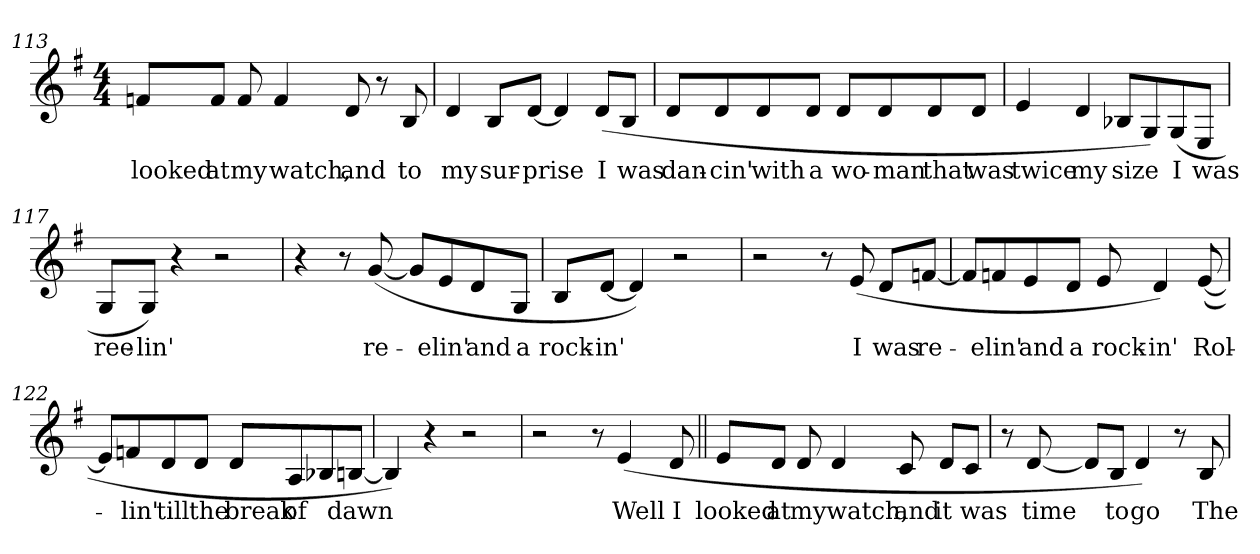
**kern	**text
*part1	*part1
*staff1	*staff1
*clefG2	*
*k[f#]	*
*G:	*
*M4/4	*
=113	=113
!	!LO:LY:b:color=#000000
8fni/L	looked
!	!LO:LY:b:color=#000000
8fi/J	at
!	!LO:LY:b:color=#000000
8fi/	my
!	!LO:LY:b:color=#000000
4fi/	watch,
!	!LO:LY:b:color=#000000
8di/	and
8r	.
!	!LO:LY:b:color=#000000
8Bi/	to
=114	=114
!	!LO:LY:b:color=#000000
4di/	my
!	!LO:LY:b:color=#000000
8Bi/L	sur-
!	!LO:LY:b:color=#000000
[8di/J	-prise
4di/]	.
!	!LO:LY:b:color=#000000
(8di/L	I
!	!LO:LY:b:color=#000000
8Bi/J	was
!!LO:LB:g=z
=115	=115
!	!LO:LY:b:color=#000000
8di/L	dan-
!	!LO:LY:b:color=#000000
8di/	-cin'
!	!LO:LY:b:color=#000000
8di/	with
!	!LO:LY:b:color=#000000
8di/J	a
!	!LO:LY:b:color=#000000
8di/L	wo-
!	!LO:LY:b:color=#000000
8di/	-man
!	!LO:LY:b:color=#000000
8di/	that
!	!LO:LY:b:color=#000000
8di/J	was
=116	=116
!	!LO:LY:b:color=#000000
4ei/	twice
!	!LO:LY:b:color=#000000
4di/	my
!	!LO:LY:b:color=#000000
8B-Xi/L	size
8Gi/)	.
!	!LO:LY:b:color=#000000
(8Gi/	I
!	!LO:LY:b:color=#000000
8Ei/J	was
=117	=117
!	!LO:LY:b:color=#000000
8Gi/L	ree-
!	!LO:LY:b:color=#000000
8Gi/J)	-lin'
4r	.
2r	.
=118	=118
4r	.
8r	.
!	!LO:LY:b:color=#000000
([8gi/	re-
8gi/L]	.
!	!LO:LY:b:color=#000000
8ei/	-elin'
!	!LO:LY:b:color=#000000
8di/	and
!	!LO:LY:b:color=#000000
8Gi/J	a
!!LO:LB:g=z
=119	=119
!	!LO:LY:b:color=#000000
8Bi/L	rock-
!	!LO:LY:b:color=#000000
[8di/J	-in'
4di/])	.
2r	.
=120	=120
2r	.
8r	.
!	!LO:LY:b:color=#000000
(8ei/	I
!	!LO:LY:b:color=#000000
8di/L	was
!	!LO:LY:b:color=#000000
[8fni/J	re-
=121	=121
8fi/L]	.
!	!LO:LY:b:color=#000000
8fni/	-elin'
!	!LO:LY:b:color=#000000
8ei/	and
!	!LO:LY:b:color=#000000
8di/J	a
!	!LO:LY:b:color=#000000
8ei/	rock-
!	!LO:LY:b:color=#000000
4di/)	-in'
!	!LO:LY:b:color=#000000
([8ei/	Rol-
=122	=122
8ei/L]	.
!	!LO:LY:b:color=#000000
8fni/	-lin'
!	!LO:LY:b:color=#000000
8di/	till
!	!LO:LY:b:color=#000000
8di/J	the
!	!LO:LY:b:color=#000000
8di/L	break
!	!LO:LY:b:color=#000000
8Ai/	of
8B-Xi/	.
!	!LO:LY:b:color=#000000
[8Bni/J	dawn
!!LO:LB:g=z
=123	=123
4Bi/])	.
4r	.
2r	.
=124	=124
2r	.
8r	.
!	!LO:LY:b:color=#000000
(4ei/	Well
!	!LO:LY:b:color=#000000
8di/	I
=125||	=125||
!	!LO:LY:b:color=#000000
8ei/L	looked
!	!LO:LY:b:color=#000000
8di/J	at
!	!LO:LY:b:color=#000000
8di/	my
!	!LO:LY:b:color=#000000
4di/	watch,
!	!LO:LY:b:color=#000000
8ci/	and
!	!LO:LY:b:color=#000000
8di/L	it
!	!LO:LY:b:color=#000000
8ci/J	was
=126	=126
8r	.
!	!LO:LY:b:color=#000000
[8di/	time
8di/L]	.
!	!LO:LY:b:color=#000000
8Bi/J	to
!	!LO:LY:b:color=#000000
4di/)	go
8r	.
!	!LO:LY:b:color=#000000
8Bi/	The
=	=
*-	*-
